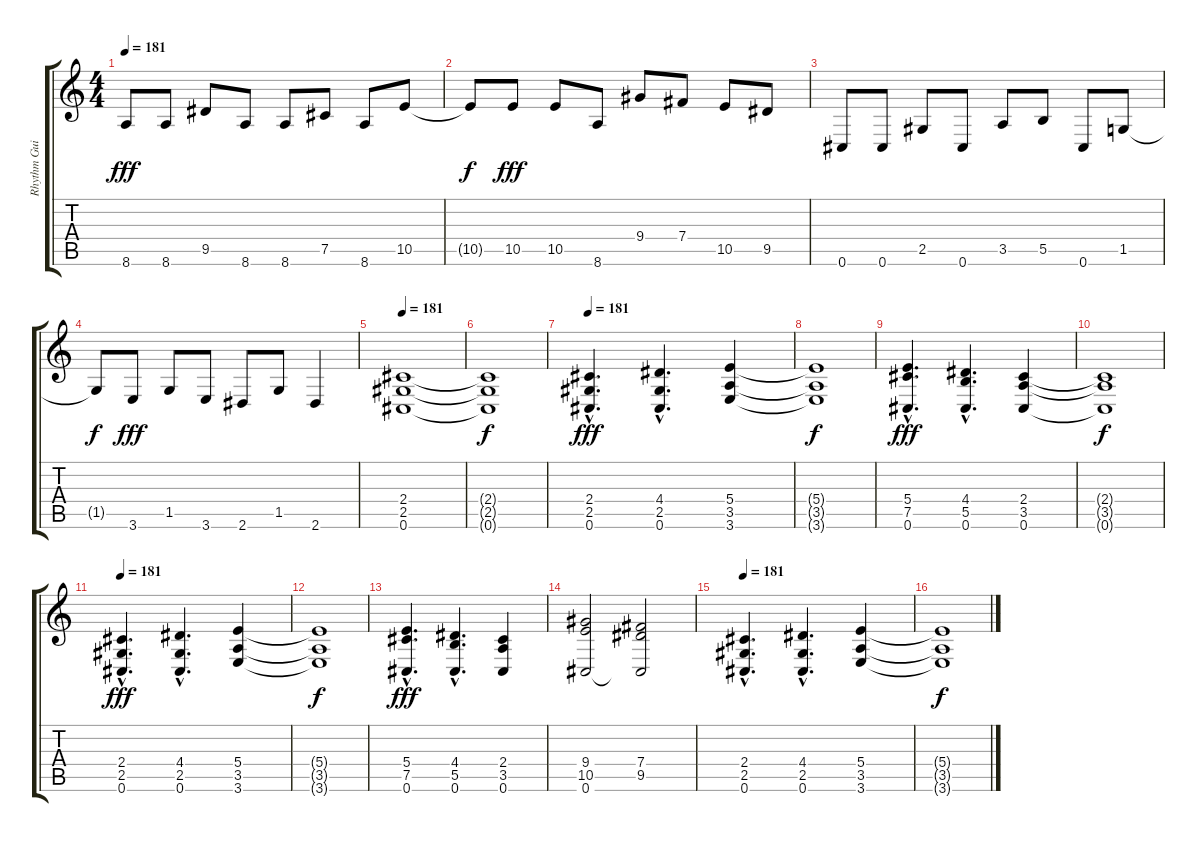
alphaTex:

\track ("Rhythm Guitar" "Rhythm Gui") {instrument distortionguitar}
\staff {score tabs}
\tuning (Db4 Ab3 E3 B2 Gb2 Db2) {hide}
\ts (4 4)
\tempo 181
\clef g2
\ks c
8.6.8{dy fff} 8.6.8 9.5.8 8.6.8 8.6.8 7.5.8 8.6.8 10.5.8 |
10.5{t}.8{dy f} 10.5.8{dy fff} 10.5.8 8.6.8 9.4.8 7.4.8 10.5.8 9.5.8 |
0.6.8 0.6.8 2.5.8 0.6.8 3.5.8 5.5.8 0.6.8 1.5.8 |
1.5{t}.8{dy f} 3.6.8{dy fff} 1.5.8 3.6.8 2.6.8 1.5.8 2.6.4 |
\tempo 181
(2.4 2.5 0.6).1 |
(2.4{t} 2.5{t} 0.6{t}).1{dy f} |
\tempo 181
(2.4{hac} 2.5{hac} 0.6{hac}).4{d dy fff} (4.4{hac} 2.5{hac} 0.6{hac}).4{d} (5.4 3.5 3.6).4 |
(5.4{t} 3.5{t} 3.6{t}).1{dy f} |
(5.4{hac} 7.5{hac} 0.6{hac}).4{d dy fff} (4.4{hac} 5.5{hac} 0.6{hac}).4{d} (2.4 3.5 0.6).4 |
(2.4{t} 3.5{t} 0.6{t}).1{dy f} |
\tempo 181
(2.4{hac} 2.5{hac} 0.6{hac}).4{d dy fff} (4.4{hac} 2.5{hac} 0.6{hac}).4{d} (5.4 3.5 3.6).4 |
(5.4{t} 3.5{t} 3.6{t}).1{dy f} |
(5.4{hac} 7.5{hac} 0.6{hac}).4{d dy fff} (4.4{hac} 5.5{hac} 0.6{hac}).4{d} (2.4 3.5 0.6).4 |
(9.4 10.5 0.6).2 (7.4 9.5 0.6{t}).2 |
\tempo 181
(2.4{hac} 2.5{hac} 0.6{hac}).4{d} (4.4{hac} 2.5{hac} 0.6{hac}).4{d} (5.4 3.5 3.6).4 |
(5.4{t} 3.5{t} 3.6{t}).1{dy f}
